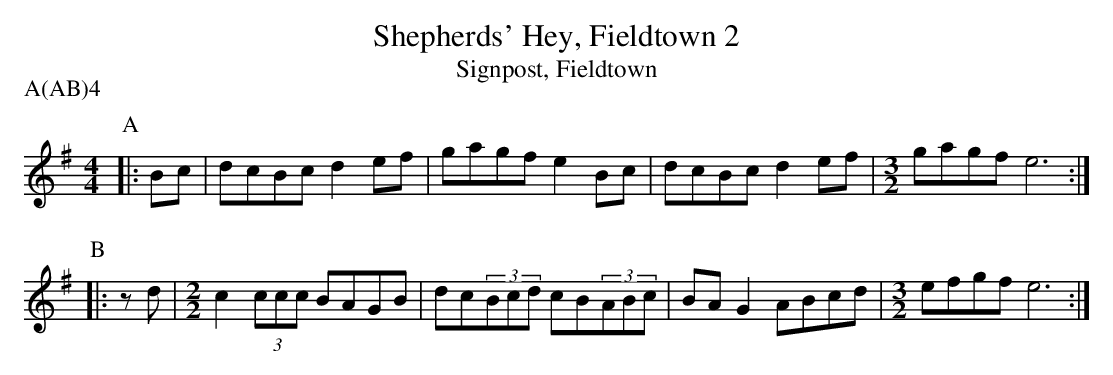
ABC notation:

X:1
T:Shepherds' Hey, Fieldtown 2
T:Signpost, Fieldtown
M:4/4
L:1/8
P:A(AB)4
K:Em
P:A
|:   Bc |dcBc d2ef|gagf e2Bc|dcBc d2ef |\
M:3/2
L:1/8
gagf e6 :|
P:B
|: zd |\
M:2/2
L:1/8
c2(3ccc BAGB |dc(3Bcd cB(3ABc|BAG2 ABcd |\
M:3/2
L:1/8
efgf e6 :|
